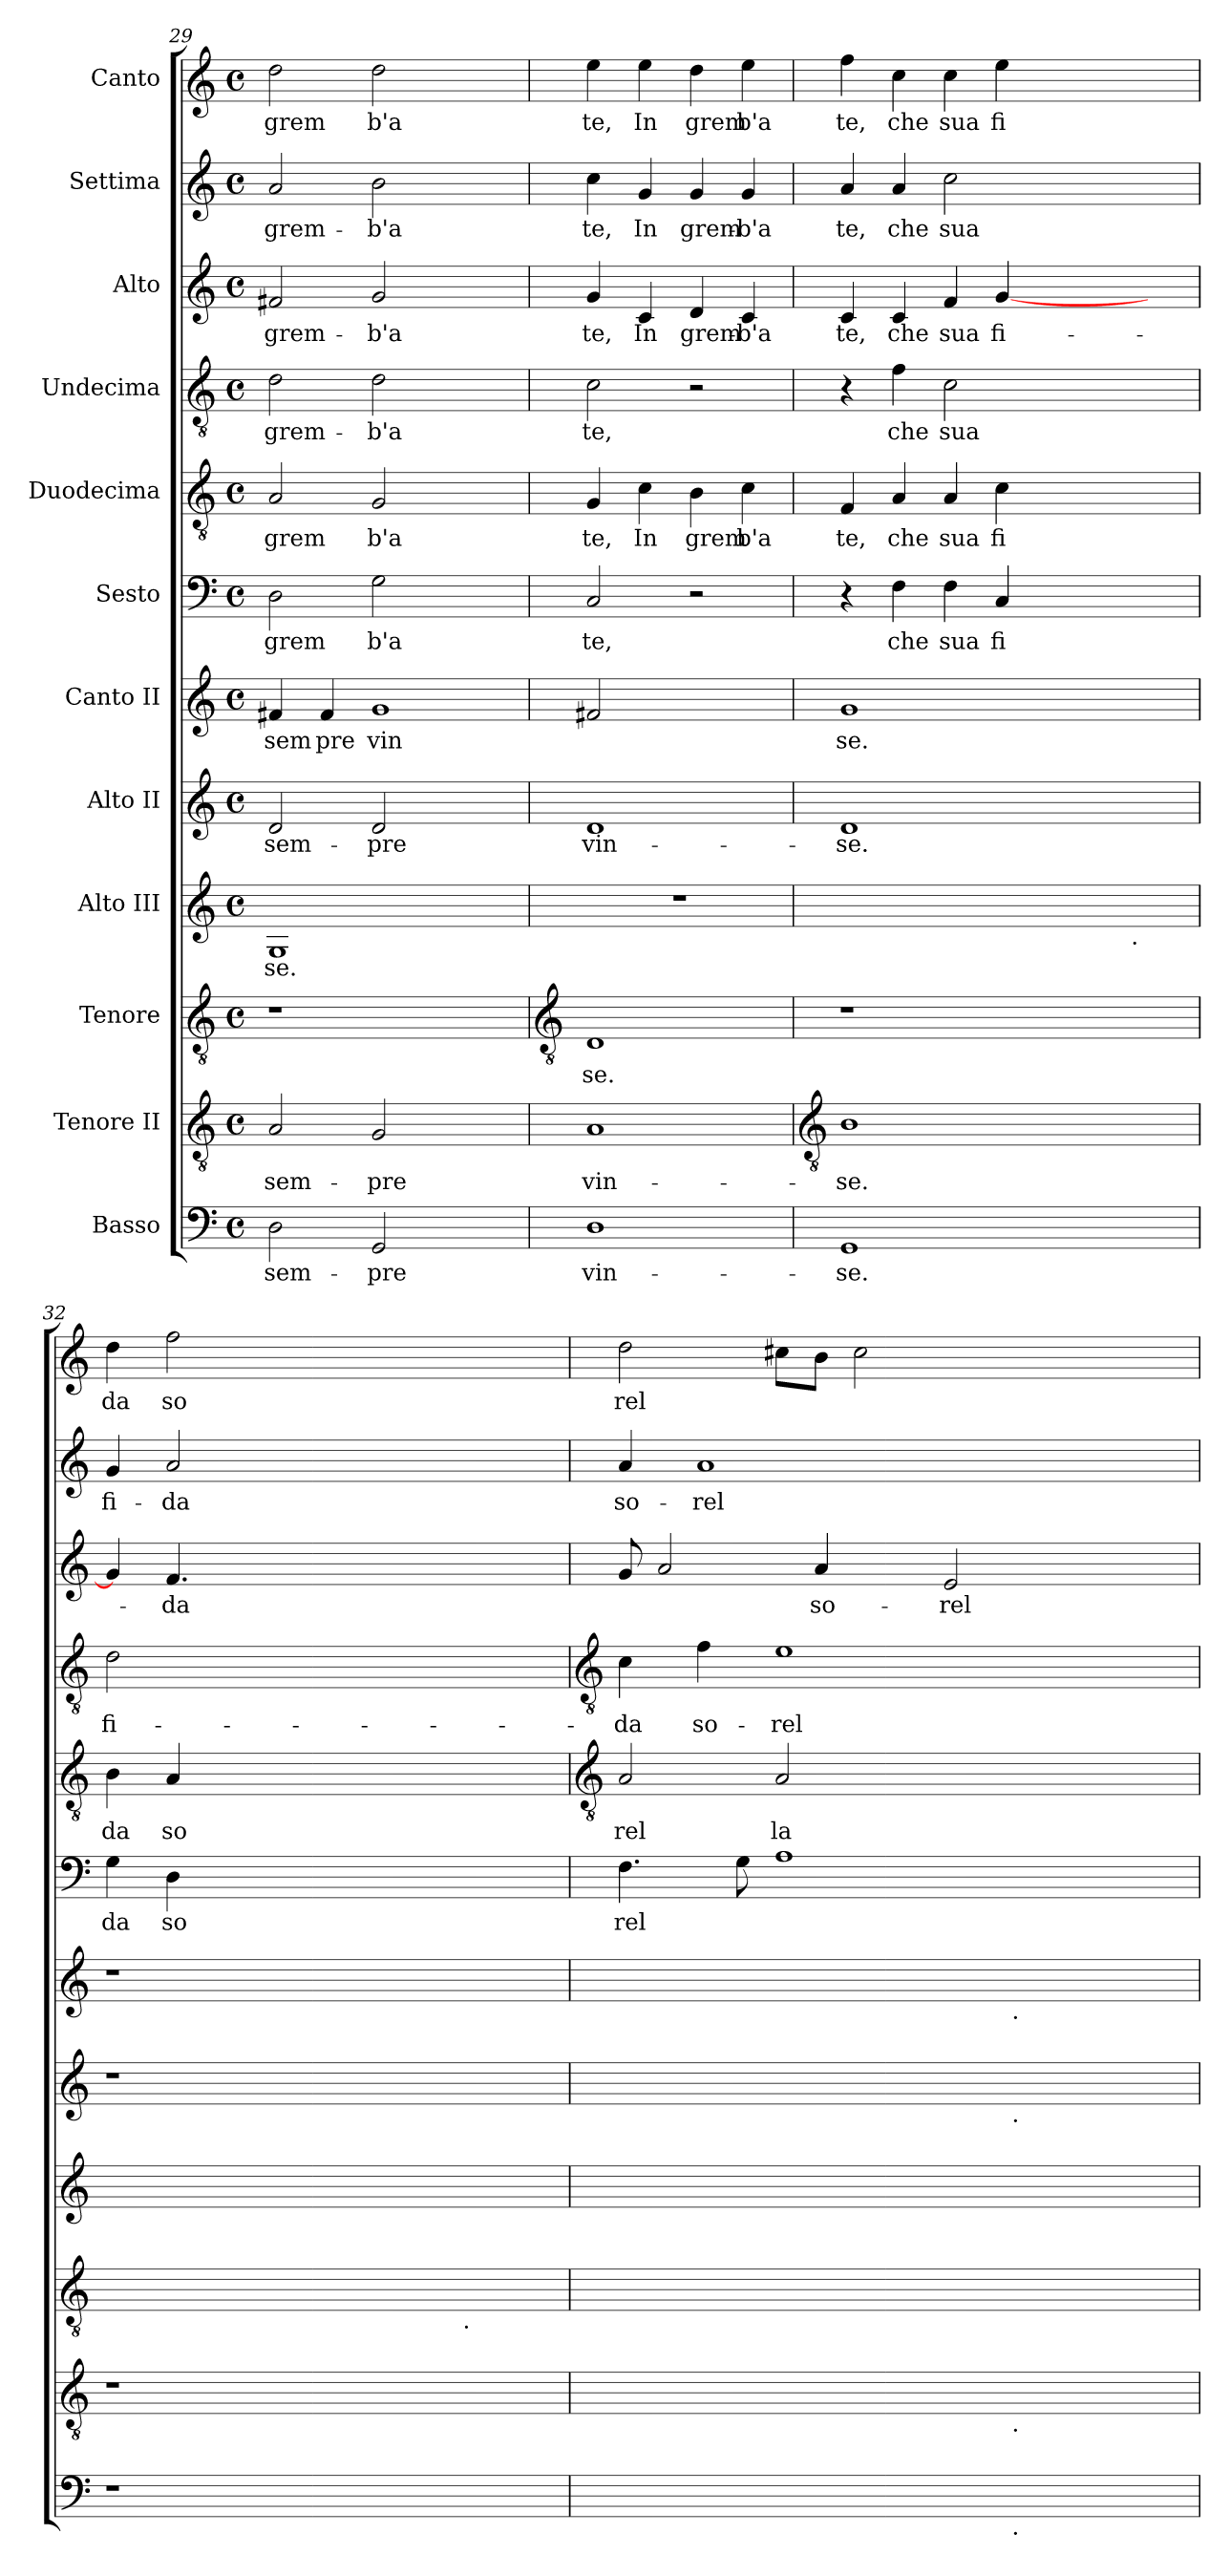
**kern	**text	**kern	**text	**kern	**text	**kern	**text	**kern	**text	**kern	**text	**kern	**text	**kern	**text	**kern	**text	**kern	**text	**kern	**text	**kern	**text
*part12	*part12	*part11	*part11	*part10	*part10	*part9	*part9	*part8	*part8	*part7	*part7	*part6	*part6	*part5	*part5	*part4	*part4	*part3	*part3	*part2	*part2	*part1	*part1
*staff12	*staff12	*staff11	*staff11	*staff10	*staff10	*staff9	*staff9	*staff8	*staff8	*staff7	*staff7	*staff6	*staff6	*staff5	*staff5	*staff4	*staff4	*staff3	*staff3	*staff2	*staff2	*staff1	*staff1
*I"Basso	*	*I"Tenore II	*	*I"Tenore	*	*I"Alto III	*	*I"Alto II	*	*I"Canto II	*	*I"Sesto	*	*I"Duodecima	*	*I"Undecima	*	*I"Alto	*	*I"Settima	*	*I"Canto	*
!!LO:LB:g=z
*clefF4	*	*clefGv2	*	*clefGv2	*	*clefG2	*	*clefG2	*	*clefG2	*	*clefF4	*	*clefGv2	*	*clefGv2	*	*clefG2	*	*clefG2	*	*clefG2	*
*k[]	*	*k[]	*	*k[]	*	*k[]	*	*k[]	*	*k[]	*	*k[]	*	*k[]	*	*k[]	*	*k[]	*	*k[]	*	*k[]	*
*C:	*	*C:	*	*C:	*	*C:	*	*C:	*	*C:	*	*C:	*	*C:	*	*C:	*	*C:	*	*C:	*	*C:	*
*M4/4	*	*M4/4	*	*M4/4	*	*M4/4	*	*M4/4	*	*M4/4	*	*M4/4	*	*M4/4	*	*M4/4	*	*M4/4	*	*M4/4	*	*M4/4	*
*met(c)	*	*met(c)	*	*met(c)	*	*met(c)	*	*met(c)	*	*met(c)	*	*met(c)	*	*met(c)	*	*met(c)	*	*met(c)	*	*met(c)	*	*met(c)	*
=29	=29	=29	=29	=29	=29	=29	=29	=29	=29	=29	=29	=29	=29	=29	=29	=29	=29	=29	=29	=29	=29	=29	=29
!	!LO:LY:b	!	!LO:LY:b	!	!	!	!LO:LY:b	!	!LO:LY:b	!	!LO:LY:b	!	!LO:LY:b	!	!LO:LY:b	!	!LO:LY:b	!	!LO:LY:b	!	!LO:LY:b	!	!LO:LY:b
2D\	sem-	2A/	sem-	1r	.	1G	-se.	2d/	sem-	4f#X/	sem	2D\	grem	2A/	grem	2d\	grem-	2f#X/	grem-	2a/	grem-	2dd\	grem
!	!	!	!	!	!	!	!	!	!	!	!LO:LY:b	!	!	!	!	!	!	!	!	!	!	!	!
.	.	.	.	.	.	.	.	.	.	4f#/	pre	.	.	.	.	.	.	.	.	.	.	.	.
!	!LO:LY:b	!	!LO:LY:b	!	!	!	!	!	!LO:LY:b	!	!LO:LY:b	!	!LO:LY:b	!	!LO:LY:b	!	!LO:LY:b	!	!LO:LY:b	!	!LO:LY:b	!	!LO:LY:b
2GG/	-pre	2G/	-pre	.	.	.	.	2d/	-pre	1g	vin	2G\	b'a	2G/	b'a	2d\	-b'a	2g/	-b'a	2b\	-b'a	2dd\	b'a
2ryy	.	2ryy	.	2ryy	.	2ryy	.	2ryy	.	.	.	2ryy	.	2ryy	.	2ryy	.	2ryy	.	2ryy	.	2ryy	.
!!LO:LB:g=z
=30	=30	=30	=30	=30	=30	=30	=30	=30	=30	=30	=30	=30	=30	=30	=30	=30	=30	=30	=30	=30	=30	=30	=30
*	*	*	*	*clefGv2	*	*	*	*	*	*	*	*	*	*	*	*	*	*	*	*	*	*	*
!	!LO:LY:b	!	!LO:LY:b	!	!LO:LY:b	!	!	!	!LO:LY:b	!	!	!	!LO:LY:b	!	!LO:LY:b	!	!LO:LY:b	!	!LO:LY:b	!	!LO:LY:b	!	!LO:LY:b
1D	vin-	1A	vin-	1D	se.	1r	.	1d	vin-	2f#X/	.	2C/	te,	4G/	te,	2c\	te,	4g/	te,	4cc\	te,	4ee\	te,
!	!	!	!	!	!	!	!	!	!	!	!	!	!	!	!LO:LY:b	!	!	!	!LO:LY:b	!	!LO:LY:b	!	!LO:LY:b
.	.	.	.	.	.	.	.	.	.	.	.	.	.	4c\	In	.	.	4c/	In	4g/	In	4ee\	In
!	!	!	!	!	!	!	!	!	!	!	!	!	!	!	!LO:LY:b	!	!	!	!LO:LY:b	!	!LO:LY:b	!	!LO:LY:b
.	.	.	.	.	.	.	.	.	.	2ryy	.	2r	.	4B\	grem	2r	.	4d/	grem-	4g/	grem-	4dd\	grem
!	!	!	!	!	!	!	!	!	!	!	!	!	!	!	!LO:LY:b	!	!	!	!LO:LY:b	!	!LO:LY:b	!	!LO:LY:b
.	.	.	.	.	.	.	.	.	.	.	.	.	.	4c\	b'a	.	.	4c/	-b'a	4g/	-b'a	4ee\	b'a
!!LO:LB:g=z
=31	=31	=31	=31	=31	=31	=31	=31	=31	=31	=31	=31	=31	=31	=31	=31	=31	=31	=31	=31	=31	=31	=31	=31
*	*	*clefGv2	*	*	*	*	*	*	*	*	*	*	*	*	*	*	*	*	*	*	*	*	*
!	!LO:LY:b	!	!LO:LY:b	!	!	!	!	!	!LO:LY:b	!	!LO:LY:b	!	!	!	!LO:LY:b	!	!	!	!LO:LY:b	!	!LO:LY:b	!	!LO:LY:b
1GG	-se.	1B	-se.	1r	.	4ryy	.	1d	-se.	1g	se.	4r	.	4F/	te,	4r	.	4c/	te,	4a/	te,	4ff\	te,
!	!	!	!	!	!	!	!	!	!	!	!	!	!LO:LY:b	!	!LO:LY:b	!	!LO:LY:b	!	!LO:LY:b	!	!LO:LY:b	!	!LO:LY:b
.	.	.	.	.	.	4ryy	.	.	.	.	.	4F\	che	4A/	che	4f\	che	4c/	che	4a/	che	4cc\	che
!	!	!	!	!	!	!	!	!	!	!	!	!	!LO:LY:b	!	!LO:LY:b	!	!LO:LY:b	!	!LO:LY:b	!	!LO:LY:b	!	!LO:LY:b
.	.	.	.	.	.	4ryy	.	.	.	.	.	4F\	sua	4A/	sua	2c\	sua	4f/	sua	2cc\	sua	4cc\	sua
!	!	!	!	!	!	!	!	!	!	!	!	!	!LO:LY:b	!	!LO:LY:b	!	!	!	!LO:LY:b	!	!	!	!LO:LY:b
.	.	.	.	.	.	64ryy	.	.	.	.	.	4C/	fi	4c\	fi	.	.	[4g/	fi-	.	.	4ee\	fi
.	.	.	.	.	.	64ryy	.	.	.	.	.	.	.	.	.	.	.	.	.	.	.	.	.
.	.	.	.	.	.	64ryy	.	.	.	.	.	.	.	.	.	.	.	.	.	.	.	.	.
.	.	.	.	.	.	64ryy	.	.	.	.	.	.	.	.	.	.	.	.	.	.	.	.	.
.	.	.	.	.	.	64ryy	.	.	.	.	.	.	.	.	.	.	.	.	.	.	.	.	.
.	.	.	.	.	.	64ryy	.	.	.	.	.	.	.	.	.	.	.	.	.	.	.	.	.
.	.	.	.	.	.	64ryy	.	.	.	.	.	.	.	.	.	.	.	.	.	.	.	.	.
.	.	.	.	.	.	64ryy	.	.	.	.	.	.	.	.	.	.	.	.	.	.	.	.	.
.	.	.	.	.	.	64ryy	.	.	.	.	.	.	.	.	.	.	.	.	.	.	.	.	.
.	.	.	.	.	.	64ryy	.	.	.	.	.	.	.	.	.	.	.	.	.	.	.	.	.
.	.	.	.	.	.	64ryy	.	.	.	.	.	.	.	.	.	.	.	.	.	.	.	.	.
.	.	.	.	.	.	64ryy	.	.	.	.	.	.	.	.	.	.	.	.	.	.	.	.	.
.	.	.	.	.	.	64ryy	.	.	.	.	.	.	.	.	.	.	.	.	.	.	.	.	.
.	.	.	.	.	.	64ryy	.	.	.	.	.	.	.	.	.	.	.	.	.	.	.	.	.
!	!	!	!	!	!	!LO:TX:b:t=.	!	!	!	!	!	!	!	!	!	!	!	!	!	!	!	!	!
.	.	.	.	.	.	64ryy	.	.	.	.	.	.	.	.	.	.	.	.	.	.	.	.	.
.	.	.	.	.	.	4ryy	.	.	.	.	.	.	.	.	.	.	.	.	.	.	.	.	.
8...ryy	.	8...ryy	.	8...ryy	.	.	.	8...ryy	.	8...ryy	.	8...ryy	.	8...ryy	.	8...ryy	.	8...ryy	.	8...ryy	.	8...ryy	.
=32	=32	=32	=32	=32	=32	=32	=32	=32	=32	=32	=32	=32	=32	=32	=32	=32	=32	=32	=32	=32	=32	=32	=32
!	!	!	!	!	!	!	!	!	!	!	!	!	!LO:LY:b	!	!LO:LY:b	!	!LO:LY:b	!	!	!	!LO:LY:b	!	!LO:LY:b
1r	.	1r	.	4ryy	.	4ryy	.	1r	.	1r	.	4G\	da	4B\	da	2d\	fi-	4g/]	.	4g/	fi-	4dd\	da
!	!	!	!	!	!	!	!	!	!	!	!	!	!LO:LY:b	!	!LO:LY:b	!	!	!	!LO:LY:b	!	!LO:LY:b	!	!LO:LY:b
.	.	.	.	4ryy	.	4ryy	.	.	.	.	.	4D\	so	4A/	so	.	.	4.f/	-da	2a/	-da	2ff\	so
.	.	.	.	4ryy	.	4ryy	.	.	.	.	.	2ryy	.	2ryy	.	2ryy	.	.	.	.	.	.	.
.	.	.	.	.	.	.	.	.	.	.	.	.	.	.	.	.	.	2ryy	.	.	.	.	.
.	.	.	.	64ryy	.	64ryy	.	.	.	.	.	.	.	.	.	.	.	.	.	64%31ryy	.	64%31ryy	.
.	.	.	.	64ryy	.	4ryy	.	.	.	.	.	.	.	.	.	.	.	.	.	.	.	.	.
.	.	.	.	64ryy	.	.	.	.	.	.	.	.	.	.	.	.	.	.	.	.	.	.	.
.	.	.	.	64ryy	.	.	.	.	.	.	.	.	.	.	.	.	.	.	.	.	.	.	.
.	.	.	.	64ryy	.	.	.	.	.	.	.	.	.	.	.	.	.	.	.	.	.	.	.
.	.	.	.	64ryy	.	.	.	.	.	.	.	.	.	.	.	.	.	.	.	.	.	.	.
.	.	.	.	64ryy	.	.	.	.	.	.	.	.	.	.	.	.	.	.	.	.	.	.	.
.	.	.	.	64ryy	.	.	.	.	.	.	.	.	.	.	.	.	.	.	.	.	.	.	.
.	.	.	.	64ryy	.	.	.	.	.	.	.	.	.	.	.	.	.	.	.	.	.	.	.
.	.	.	.	64ryy	.	.	.	.	.	.	.	.	.	.	.	.	.	.	.	.	.	.	.
.	.	.	.	64ryy	.	.	.	.	.	.	.	.	.	.	.	.	.	.	.	.	.	.	.
.	.	.	.	64ryy	.	.	.	.	.	.	.	.	.	.	.	.	.	.	.	.	.	.	.
.	.	.	.	64ryy	.	.	.	.	.	.	.	.	.	.	.	.	.	.	.	.	.	.	.
.	.	.	.	64ryy	.	.	.	.	.	.	.	.	.	.	.	.	.	.	.	.	.	.	.
!	!	!	!	!LO:TX:b:t=.	!	!	!	!	!	!	!	!	!	!	!	!	!	!	!	!	!	!	!
.	.	.	.	64ryy	.	.	.	.	.	.	.	.	.	.	.	.	.	.	.	.	.	.	.
.	.	.	.	4ryy	.	.	.	.	.	.	.	.	.	.	.	.	.	.	.	.	.	.	.
8...ryy	.	8...ryy	.	.	.	.	.	8...ryy	.	8...ryy	.	8...ryy	.	8...ryy	.	8...ryy	.	.	.	.	.	.	.
.	.	.	.	.	.	8..ryy	.	.	.	.	.	.	.	.	.	.	.	.	.	.	.	.	.
.	.	.	.	.	.	.	.	.	.	.	.	.	.	.	.	.	.	16..ryy	.	.	.	.	.
!!LO:LB:g=z
=33	=33	=33	=33	=33	=33	=33	=33	=33	=33	=33	=33	=33	=33	=33	=33	=33	=33	=33	=33	=33	=33	=33	=33
*	*	*	*	*	*	*	*	*	*	*	*	*	*	*clefGv2	*	*clefGv2	*	*	*	*	*	*	*
!	!	!	!	!	!	!	!	!	!	!	!	!	!LO:LY:b	!	!LO:LY:b	!	!LO:LY:b	!	!	!	!LO:LY:b	!	!LO:LY:b
4ryy	.	4ryy	.	4ryy	.	4ryy	.	4ryy	.	4ryy	.	4.F\	rel	2A/	rel	4c\	-da	8g/	.	4a/	so-	2dd\	rel
.	.	.	.	.	.	.	.	.	.	.	.	.	.	.	.	.	.	2a/	.	.	.	.	.
!	!	!	!	!	!	!	!	!	!	!	!	!	!	!	!	!	!LO:LY:b	!	!	!	!LO:LY:b	!	!
4ryy	.	4ryy	.	4ryy	.	1ryy	.	4ryy	.	4ryy	.	.	.	.	.	4f\	so-	.	.	1a	-rel-	.	.
.	.	.	.	.	.	.	.	.	.	.	.	8G\	.	.	.	.	.	.	.	.	.	.	.
!	!	!	!	!	!	!	!	!	!	!	!	!	!	!	!LO:LY:b	!	!LO:LY:b	!	!	!	!	!	!
4ryy	.	4ryy	.	4ryy	.	.	.	4ryy	.	4ryy	.	1A	.	2A/	la	1e	-rel-	.	.	.	.	8cc#X\L	.
!	!	!	!	!	!	!	!	!	!	!	!	!	!	!	!	!	!	!	!LO:LY:b	!	!	!	!
.	.	.	.	.	.	.	.	.	.	.	.	.	.	.	.	.	.	4a/	so-	.	.	8b\J	.
64ryy	.	64ryy	.	64ryy	.	.	.	64ryy	.	64ryy	.	.	.	.	.	.	.	.	.	.	.	2cc#\	.
64ryy	.	64ryy	.	4ryy	.	.	.	64ryy	.	64ryy	.	.	.	.	.	.	.	.	.	.	.	.	.
64ryy	.	64ryy	.	.	.	.	.	64ryy	.	64ryy	.	.	.	.	.	.	.	.	.	.	.	.	.
64ryy	.	64ryy	.	.	.	.	.	64ryy	.	64ryy	.	.	.	.	.	.	.	.	.	.	.	.	.
64ryy	.	64ryy	.	.	.	.	.	64ryy	.	64ryy	.	.	.	.	.	.	.	.	.	.	.	.	.
64ryy	.	64ryy	.	.	.	.	.	64ryy	.	64ryy	.	.	.	.	.	.	.	.	.	.	.	.	.
64ryy	.	64ryy	.	.	.	.	.	64ryy	.	64ryy	.	.	.	.	.	.	.	.	.	.	.	.	.
64ryy	.	64ryy	.	.	.	.	.	64ryy	.	64ryy	.	.	.	.	.	.	.	.	.	.	.	.	.
!	!	!	!	!	!	!	!	!	!	!	!	!	!	!	!	!	!	!	!LO:LY:b	!	!	!	!
64ryy	.	64ryy	.	.	.	.	.	64ryy	.	64ryy	.	.	.	.	.	.	.	2e/	-rel-	.	.	.	.
64ryy	.	64ryy	.	.	.	.	.	64ryy	.	64ryy	.	.	.	.	.	.	.	.	.	.	.	.	.
64ryy	.	64ryy	.	.	.	.	.	64ryy	.	64ryy	.	.	.	.	.	.	.	.	.	.	.	.	.
64ryy	.	64ryy	.	.	.	.	.	64ryy	.	64ryy	.	.	.	.	.	.	.	.	.	.	.	.	.
64ryy	.	64ryy	.	.	.	.	.	64ryy	.	64ryy	.	.	.	.	.	.	.	.	.	.	.	.	.
64ryy	.	64ryy	.	.	.	.	.	64ryy	.	64ryy	.	.	.	.	.	.	.	.	.	.	.	.	.
!	!	!	!	!	!	!	!	!	!	!LO:TX:b:t=.	!	!	!	!	!	!	!	!	!	!	!	!	!
!	!	!	!	!	!	!	!	!LO:TX:b:t=.	!	!	!	!	!	!	!	!	!	!	!	!	!	!	!
!	!	!LO:TX:b:t=.	!	!	!	!	!	!	!	!	!	!	!	!	!	!	!	!	!	!	!	!	!
!LO:TX:b:t=.	!	!	!	!	!	!	!	!	!	!	!	!	!	!	!	!	!	!	!	!	!	!	!
64ryy	.	64ryy	.	.	.	.	.	64ryy	.	64ryy	.	.	.	.	.	.	.	.	.	.	.	.	.
4ryy	.	4ryy	.	.	.	.	.	4ryy	.	4ryy	.	.	.	.	.	.	.	.	.	.	.	.	.
.	.	.	.	.	.	.	.	.	.	.	.	.	.	2ryy	.	.	.	.	.	.	.	.	.
.	.	.	.	64%31ryy	.	.	.	.	.	.	.	.	.	.	.	.	.	.	.	.	.	.	.
4ryy	.	4ryy	.	.	.	.	.	4ryy	.	4ryy	.	.	.	.	.	.	.	.	.	.	.	.	.
.	.	.	.	.	.	4ryy	.	.	.	.	.	.	.	.	.	.	.	.	.	4ryy	.	4ryy	.
.	.	.	.	.	.	.	.	.	.	.	.	.	.	.	.	.	.	8ryy	.	.	.	.	.
64ryy	.	64ryy	.	.	.	.	.	64ryy	.	64ryy	.	.	.	.	.	.	.	.	.	.	.	.	.
=	=	=	=	=	=	=	=	=	=	=	=	=	=	=	=	=	=	=	=	=	=	=	=
*-	*-	*-	*-	*-	*-	*-	*-	*-	*-	*-	*-	*-	*-	*-	*-	*-	*-	*-	*-	*-	*-	*-	*-
